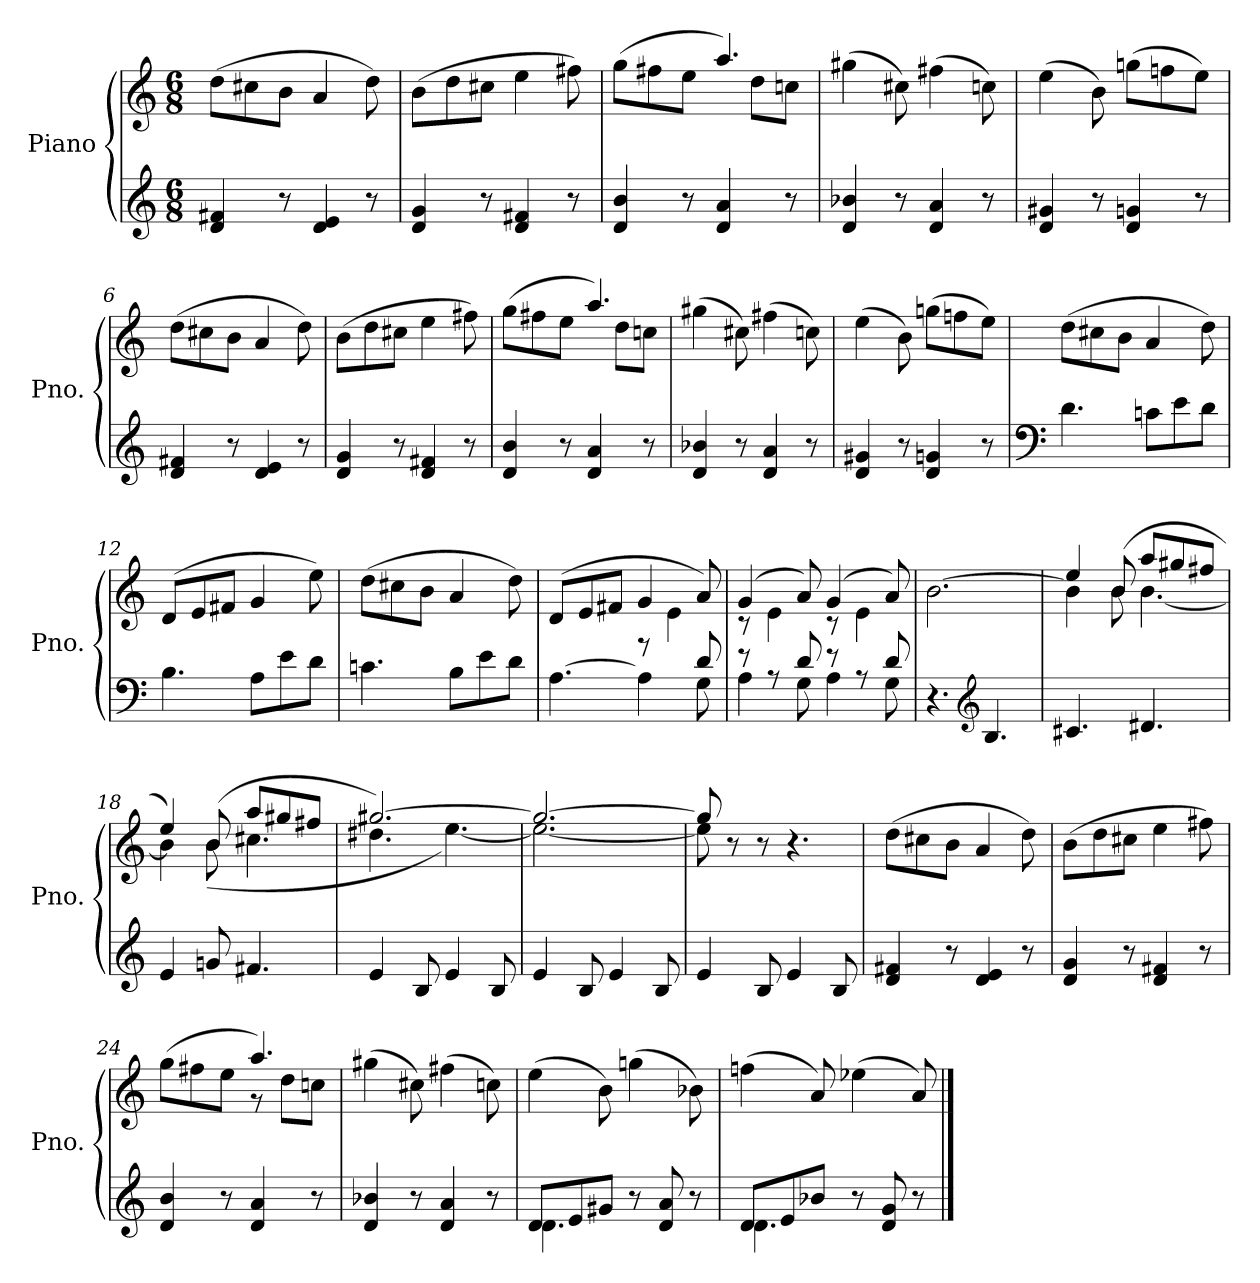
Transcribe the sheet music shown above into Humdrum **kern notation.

**kern	**kern
*part1	*part1
*staff2	*staff1
*I"Piano	*
*I'Pno.	*
*clefG2	*clefG2
*k[]	*k[]
*M6/8	*M6/8
=1	=1
4d/ 4f#X/	(>8dd\L
.	8cc#X\
8r	8b\J
4d/ 4e/	4a/
8r	8dd\)
=2	=2
4d/ 4g/	(>8b\L
.	8dd\
8r	8cc#X\J
4d/ 4f#X/	4ee\
8r	8ff#X\)
=3	=3
*	*^
4d/ 4b/	(>8gg\L	4.ryy
.	8ff#X\	.
8r	8ee\J	.
4d/ 4a/	8rcyy	4.aa/)
.	8dd\L	.
8r	8ccn\J	.
*	*v	*v
!!LO:LB:g=z
=4	=4
4d/ 4b-X/	(>4gg#X\
8r	8cc#X\)
4d/ 4a/	(>4ff#X\
8r	8ccn\)
=5	=5
4d/ 4g#X/	(>4ee\
8r	8b\)
4d/ 4gn/	(>8ggn\L
.	8ffn\
8r	8ee\J)
=6	=6
4d/ 4f#X/	(>8dd\L
.	8cc#X\
8r	8b\J
4d/ 4e/	4a/
8r	8dd\)
=7	=7
4d/ 4g/	(>8b\L
.	8dd\
8r	8cc#X\J
4d/ 4f#X/	4ee\
8r	8ff#X\)
!!LO:LB:g=z
=8	=8
*	*^
4d/ 4b/	(>8gg\L	4.ryy
.	8ff#X\	.
8r	8ee\J	.
4d/ 4a/	8ryy	4.aa/)
.	8dd\L	.
8r	8ccn\J	.
*	*v	*v
=9	=9
4d/ 4b-X/	(>4gg#X\
8r	8cc#X\)
4d/ 4a/	(>4ff#X\
8r	8ccn\)
=10	=10
4d/ 4g#X/	(>4ee\
8r	8b\)
4d/ 4gn/	(>8ggn\L
.	8ffn\
8r	8ee\J)
=11	=11
*clefF4	*
4.d\	(>8dd\L
.	8cc#X\
.	8b\J
8cn\L	4a/
8e\	.
8d\J	8dd\)
!!LO:LB:g=z
=12	=12
4.B\	(>8d/L
.	8e/
.	8f#X/J
8A\L	4g/
8e\	.
8d\J	8ee\)
=13	=13
4.cn\	(>8dd\L
.	8cc#X\
.	8b\J
8B\L	4a/
8e\	.
8d\J	8dd\)
=14	=14
*^	*^
[4.A\	8ryy	(>8d/L	4.ryy
*v	*v	*	*
.	8e/	.
.	8f#X/J	.
4A\]	8rF	4g/
.	4e\	.
*^	*	*
8d/	8G\	.	8a/)
=15	=15	=15	=15
8r	4A\	(>4g/	8r
8rA	.	.	4e\
8d/	8G\	8a/)	.
8r	4A\	(>4g/	8r
8rA	.	.	4e\
8d/	8G\	8a/)	.
*v	*v	*	*
*	*v	*v
!!LO:LB:g=z
=16	=16
4.r	[2.b\
*clefG2	*
4.B/	.
=17	=17
*	*^
4.c#X/	4ee/	4b\]
.	(>8b/	8b\
4.d#X/	8aa/L	[4.b\
.	8gg#X/	.
.	8ff#X/J	.
=18	=18	=18
4e/	4ee/)	4b\]
8gn/	(>8b/	(<8b\
4.f#X/	8aa/L	4.cc#X\
.	8gg#X/	.
.	8ff#X/J	.
=19	=19	=19
4e/	[2.gg#X/)	4.dd#X\
8B/	.	.
4e/	.	[4.ee\)
8B/	.	.
!!LO:LB:g=z	!!
=20	=20	=20
4e/	2.gg#/_	2.ee\_
8B/	.	.
4e/	.	.
8B/	.	.
=21	=21	=21
4e/	8gg#/]	8ee\]
.	8r	2ryy
8B/	8r	.
4e/	4.r	.
8B/	.	8ryy
*	*v	*v
=22	=22
4d/ 4f#X/	(>8dd\L
.	8cc#X\
8r	8b\J
4d/ 4e/	4a/
8r	8dd\)
=23	=23
4d/ 4g/	(>8b\L
.	8dd\
8r	8cc#X\J
4d/ 4f#X/	4ee\
8r	8ff#X\)
!!LO:PB:g=z
=24	=24
*	*^
4d/ 4b/	(>8gg\L	4.ryy
.	8ff#X\	.
8r	8ee\J	.
4d/ 4a/	4.aa/)	8r
.	.	8dd\L
8r	.	8ccn\J
*	*v	*v
=25	=25
4d/ 4b-X/	(>4gg#X\
8r	8cc#X\)
4d/ 4a/	(>4ff#X\
8r	8ccn\)
=26	=26
*^	*
8d/L	4.d\	(>4ee\
8e/	.	.
8g#X/J	.	8b\)
8r	4.ryy	(>4ggn\
8d/ 8a/	.	.
8r	.	8b-X\)
=27	=27	=27
8d/L	4.d\	(>4ffn\
8e/	.	.
8b-X/J	.	8a/)
8r	4.ryy	(>4ee-X\
8d/ 8g/	.	.
8r	.	8a/)
*v	*v	*
==	==
*-	*-
